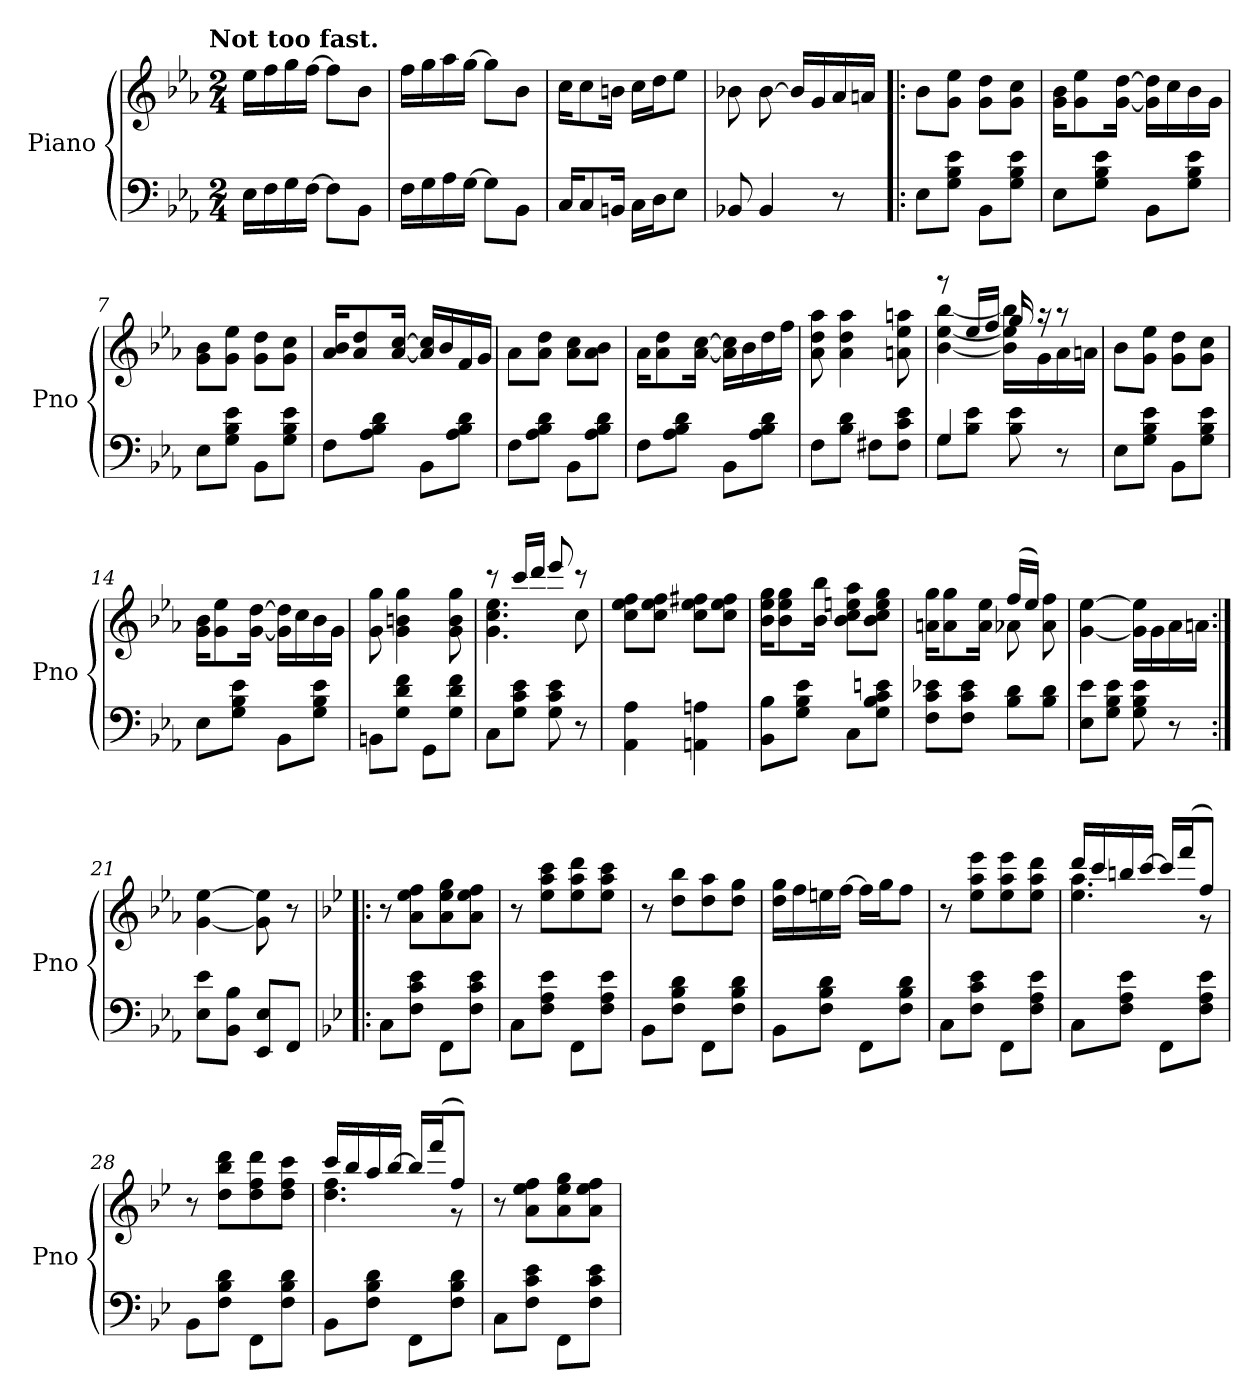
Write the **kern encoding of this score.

**kern	**kern
*part1	*part1
*staff2	*staff1
*I"Piano	*
*I'Pno	*
*clefF4	*clefG2
*k[b-e-a-]	*k[b-e-a-]
*E-:	*E-:
!!LO:TX:omd:t=Not too fast.
*M2/4	*M2/4
*MM100	*MM100
=	=
16E-LL	16ee-LL
16F	16ff
16G	16gg
[16FJJ	[16ffJJ
8FL]	8ffL]
8BB-J	8b-J
=2	=2
16FLL	16ffLL
16G	16gg
16A-	16aa-
[16GJJ	[16ggJJ
8GL]	8ggL]
8BB-J	8b-J
=3	=3
16CKL	16ccKL
8C	8cc
16BBnJk	16bnJk
16CLL	16ccLL
16DJ	16ddJ
8E-J	8ee-J
=4	=4
8BB-X	8b-X
4BB-	[8b-
.	16b-LL]
.	16g
8r	16a-
.	16anJJ
=5!|:	=5!|:
8E-L	8b-L
8G 8B- 8e-J	8g 8ee-J
8BB-L	8g\ 8dd\L
8G 8B- 8e-J	8g\ 8cc\J
=6	=6
8E-L	16g\ 16b-\KL
.	8g\ 8ee-\
8G 8B- 8e-J	.
.	[16g\ [16dd\Jk
8BB-L	16g]\ 16dd]\LL
.	16cc\
8G 8B- 8e-J	16b-\
.	16g\JJ
=7	=7
8E-L	8g\ 8b-\L
8G 8B- 8e-J	8g\ 8ee-\J
8BB-L	8g\ 8dd\L
8G 8B- 8e-J	8g\ 8cc\J
=8	=8
8FL	16a-/ 16b-/KL
.	8a-/ 8dd/
8A- 8B- 8dJ	.
.	[16a-/ [16cc/Jk
8BB-L	16a-] 16cc]LL
.	16b-
8A- 8B- 8dJ	16f
.	16gJJ
=9	=9
8FL	8a-\L
8A- 8B- 8dJ	8a-\ 8dd\J
8BB-L	8a-\ 8cc\L
8A- 8B- 8dJ	8a-\ 8b-\J
=10	=10
8FL	16a-\KL
.	8a-\ 8dd\
8A- 8B- 8dJ	.
.	[16a-\ [16cc\Jk
8BB-L	16a-] 16cc]LL
.	16b-
8A- 8B- 8dJ	16dd
.	16ffJJ
=11	=11
8FL	8a- 8dd 8aa-
8B- 8dJ	4a- 4dd 4aa-
8F#XL	.
8F# 8c 8e-J	8an 8ee- 8aan
=12	=12
*^	*^
4G	8GL	8rggg	[4b- [4ee- [4bb-
.	8B- 8e-J	16ee-LL	.
.	.	16ffJJ	.
8B-\ 8e-\	4ryy	16gg	16b-] 16ee-] 16bb-]LL
.	.	16raa	16g
8r	.	8raa	16a-
.	.	.	16anJJ
*v	*v	*	*
*	*v	*v
=13	=13
8E-L	8b-L
8G 8B- 8e-J	8g 8ee-J
8BB-L	8g\ 8dd\L
8G 8B- 8e-J	8g\ 8cc\J
=14	=14
8E-L	16g\ 16b-\KL
.	8g\ 8ee-\
8G 8B- 8e-J	.
.	[16g\ [16dd\Jk
8BB-L	16g]\ 16dd]\LL
.	16cc\
8G 8B- 8e-J	16b-\
.	16g\JJ
=15	=15
8BBnL	8g 8gg
8G 8d 8fJ	4g 4bn 4gg
8GGL	.
8G 8d 8fJ	8g 8b 8gg
=16	=16
*	*^
8CL	8rccc	4.g 4.cc 4.ee-
8G 8c 8e-J	16cccLL	.
.	16dddJJ	.
8G 8c 8e-	8eee-	.
8r	8rccc	8cc
*	*v	*v
=17	=17
4AA- 4A-	8cc 8ee- 8ffL
.	8cc 8ee- 8ffJ
4AAn 4An	8cc 8ee- 8ff#XL
.	8cc 8ee- 8ff#J
=18	=18
8BB- 8B-L	16b- 16ee- 16ggKL
.	8b- 8ee- 8gg
8G 8B- 8e-J	.
.	16b- 16bb-Jk
8CL	8b- 8cc 8een 8aa-L
8G 8B- 8c 8enJ	8b- 8cc 8ee 8ggJ
=19	=19
*	*^
8F 8c 8e-XL	16an 16ggKL	4ryy
.	8a 8gg	.
8F 8c 8e-J	.	.
.	16a 16ee-Jk	.
8B- 8dL	(<16ffLL	8a-X
.	16ee-JJ)	.
8B- 8dJ	8a- 8ff	8ryy
*	*v	*v
=20	=20
8E- 8e-L	[4g [4ee-
8G 8B- 8e-J	.
8G 8B- 8e-	16g]\ 16ee-]\LL
.	16g\
8r	16a-\
.	16an\JJ
=21:|!	=21:|!
8E- 8e-L	[4g [4ee-
8BB- 8B-J	.
8EE- 8E-L	8g] 8ee-]
8FFJ	8r
=22!|:	=22!|:
*k[b-e-]	*k[b-e-]
*B-:	*B-:
8CL	8r
8F 8c 8e-J	8a 8ee- 8ffL
8FFL	8a 8ee- 8gg
8F 8c 8e-J	8a 8ee- 8ffJ
=23	=23
8CL	8r
8F 8A 8e-J	8ee- 8aa 8cccL
8FFL	8ee- 8aa 8ddd
8F 8A 8e-J	8ee- 8aa 8cccJ
=24	=24
8BB-L	8r
8F 8B- 8dJ	8dd 8bb-L
8FFL	8dd 8aa
8F 8B- 8dJ	8dd 8ggJ
=25	=25
8BB-L	16dd 16ggLL
.	16ff
8F 8B- 8dJ	16een
.	[16ffJJ
8FFL	16ffLL]
.	16ggJ
8F 8B- 8dJ	8ffJ
=26	=26
8CL	8r
8F 8c 8e-J	8ee- 8aa 8eee-L
8FFL	8ee- 8aa 8eee-
8F 8A 8e-J	8ee- 8aa 8dddJ
=27	=27
*	*^
8CL	16dddLL	4.ee- 4.aa
.	16ccc	.
8F 8A 8e-J	16bbn	.
.	[16cccJJ	.
8FFL	16cccLL]	.
.	(<16fffJ	.
8F 8A 8e-J	8ffJ)	8rg
*	*v	*v
=28	=28
8BB-L	8r
8F 8B- 8dJ	8dd 8bb- 8dddL
8FFL	8dd 8ff 8ddd
8F 8B- 8dJ	8dd 8ff 8cccJ
=29	=29
*	*^
8BB-L	16cccLL	4.dd 4.ff
.	16bb-	.
8F 8B- 8dJ	16aa	.
.	[16bb-JJ	.
8FFL	16bb-LL]	.
.	(<16fffJ	.
8F 8B- 8dJ	8ffJ)	8rg
*	*v	*v
=30	=30
8CL	8r
8F 8c 8e-J	8a 8ee- 8ffL
8FFL	8a 8ee- 8gg
8F 8c 8e-J	8a 8ee- 8ffJ
=	=
*-	*-
